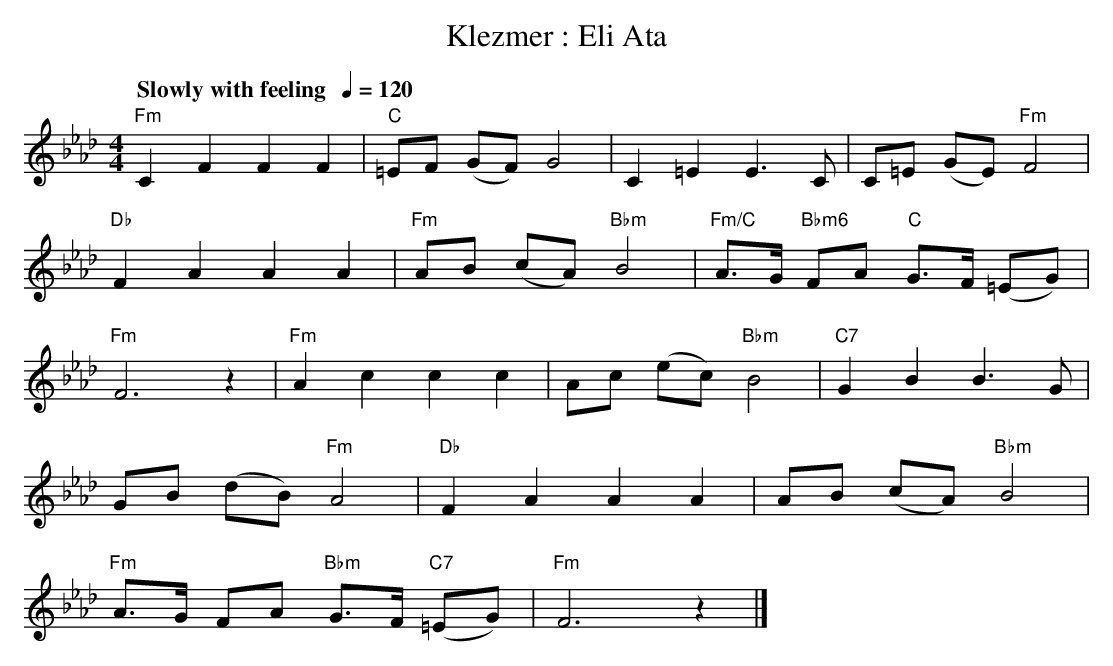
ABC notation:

X:1
T:Klezmer : Eli Ata
M:4/4
L:1/8
Q:"Slowly with feeling  " 1/4=120
K:Fm
"Fm"C2 F2 F2 F2 | "C"=EF (GF) G4 | C2 =E2 E3 C | C=E (GE) "Fm"F4 |
"Db"F2 A2 A2 A2 | "Fm"AB (cA) "Bbm"B4 | "Fm/C"A>G "Bbm6"FA "C"G>F (=EG) |
"Fm"F6 z2 | "Fm"A2 c2 c2 c2 | Ac (ec) "Bbm"B4 | "C7"G2 B2 B3 G |
GB (dB) "Fm"A4 | "Db"F2 A2 A2 A2 | AB (cA) "Bbm"B4 |
"Fm"A>G FA "Bbm"G>F "C7"(=EG) | "Fm"F6 z2 |]
